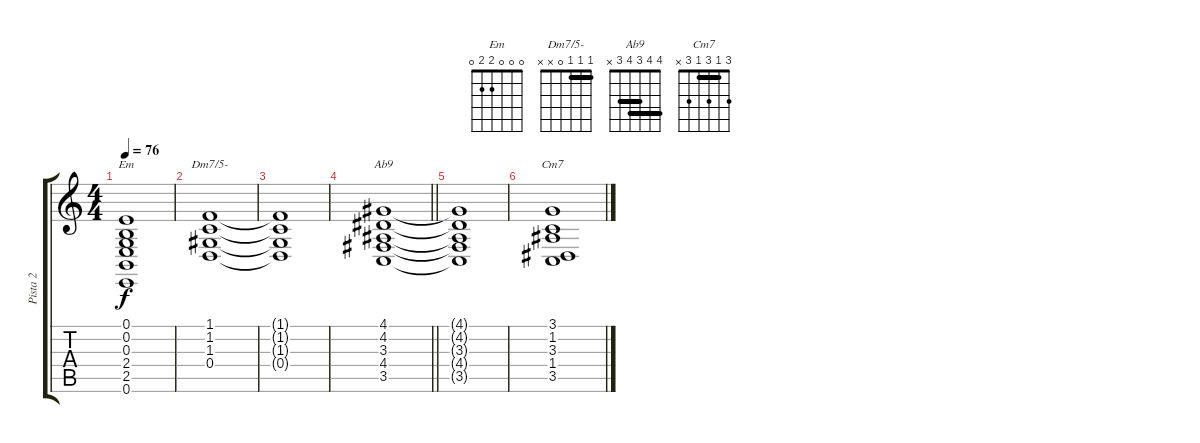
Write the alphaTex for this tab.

\track ("Pista 2" "Pista 2") {instrument pad2warm}
\staff {score tabs}
\tuning (E4 B3 G3 D3 A2 E2) {hide}
\chord ("Em" 0 0 0 2 2 0)
\chord ("Dm7/5-" 1 1 1 0 x x) {barre 1}
\chord ("Ab9" 4 4 3 4 3 x) {barre (3 4)}
\chord ("Cm7" 3 1 3 1 3 x) {barre 1}
\ts (4 4)
\tempo 76
\clef g2
\ks c
(0.1 0.2 0.3 2.4 2.5 0.6).1{ch "Em" dy f} |
(1.1 1.2 1.3 0.4).1{ch "Dm7/5-"} |
(1.1{t} 1.2{t} 1.3{t} 0.4{t}).1 |
\barLineRight lightlight
(4.1 4.2 3.3 4.4 3.5).1{ch "Ab9"} |
(4.1{t} 4.2{t} 3.3{t} 4.4{t} 3.5{t}).1 |
(3.1 1.2 3.3 1.4 3.5).1{ch "Cm7"}
